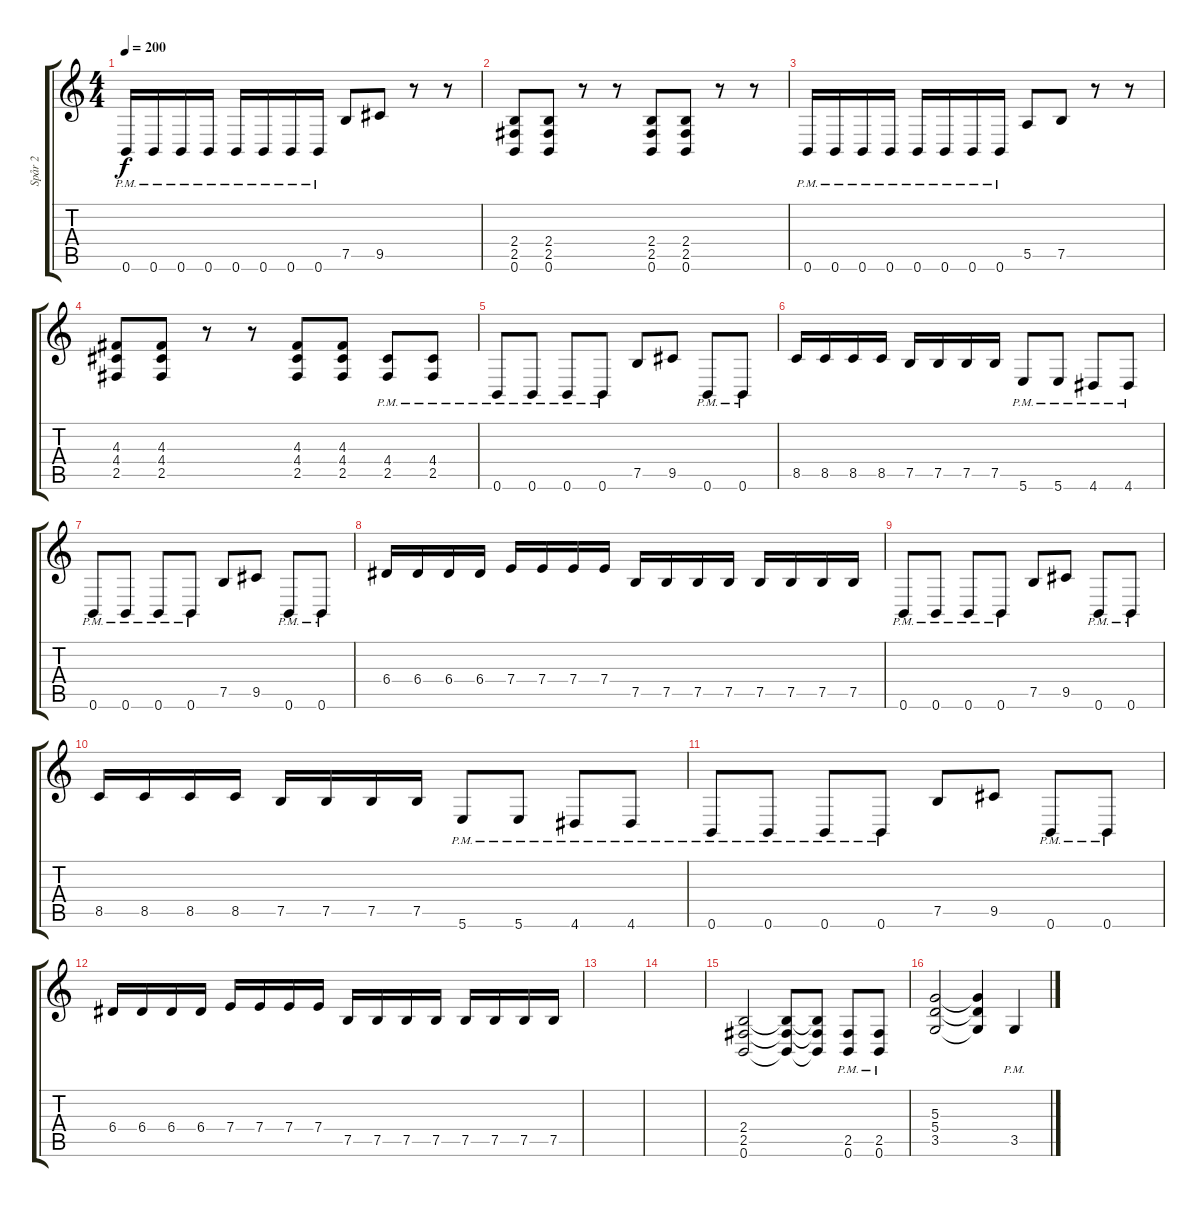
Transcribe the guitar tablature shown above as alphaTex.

\track ("Spår 2" "Spår 2") {instrument distortionguitar}
\staff {score tabs}
\tuning (B3 Gb3 D3 A2 E2 B1) {hide}
\ts (4 4)
\tempo 200
\clef g2
\ks c
0.6{pm}.16{dy f} 0.6{pm}.16 0.6{pm}.16 0.6{pm}.16 0.6{pm}.16 0.6{pm}.16 0.6{pm}.16 0.6{pm}.16 7.5.8 9.5.8 r.8 r.8 |
(2.4 2.5 0.6).8 (2.4 2.5 0.6).8 r.8 r.8 (2.4 2.5 0.6).8 (2.4 2.5 0.6).8 r.8 r.8 |
0.6{pm}.16 0.6{pm}.16 0.6{pm}.16 0.6{pm}.16 0.6{pm}.16 0.6{pm}.16 0.6{pm}.16 0.6{pm}.16 5.5.8 7.5.8 r.8 r.8 |
(4.3 4.4 2.5).8 (4.3 4.4 2.5).8 r.8 r.8 (4.3 4.4 2.5).8 (4.3 4.4 2.5).8 (4.4{pm} 2.5{pm}).8 (4.4{pm} 2.5{pm}).8 |
0.6{pm}.8 0.6{pm}.8 0.6{pm}.8 0.6{pm}.8 7.5.8 9.5.8 0.6{pm}.8 0.6{pm}.8 |
8.5.16 8.5.16 8.5.16 8.5.16 7.5.16 7.5.16 7.5.16 7.5.16 5.6{pm}.8 5.6{pm}.8 4.6{pm}.8 4.6{pm}.8 |
0.6{pm}.8 0.6{pm}.8 0.6{pm}.8 0.6{pm}.8 7.5.8 9.5.8 0.6{pm}.8 0.6{pm}.8 |
6.4.16 6.4.16 6.4.16 6.4.16 7.4.16 7.4.16 7.4.16 7.4.16 7.5.16 7.5.16 7.5.16 7.5.16 7.5.16 7.5.16 7.5.16 7.5.16 |
0.6{pm}.8 0.6{pm}.8 0.6{pm}.8 0.6{pm}.8 7.5.8 9.5.8 0.6{pm}.8 0.6{pm}.8 |
8.5.16 8.5.16 8.5.16 8.5.16 7.5.16 7.5.16 7.5.16 7.5.16 5.6{pm}.8 5.6{pm}.8 4.6{pm}.8 4.6{pm}.8 |
0.6{pm}.8 0.6{pm}.8 0.6{pm}.8 0.6{pm}.8 7.5.8 9.5.8 0.6{pm}.8 0.6{pm}.8 |
6.4.16 6.4.16 6.4.16 6.4.16 7.4.16 7.4.16 7.4.16 7.4.16 7.5.16 7.5.16 7.5.16 7.5.16 7.5.16 7.5.16 7.5.16 7.5.16 |
|
|
(2.4 2.5 0.6).2 (2.4{t} 2.5{t} 0.6{t}).8 (2.4{t} 2.5{t} 0.6{t}).8 (2.5{pm} 0.6{pm}).8 (2.5{pm} 0.6{pm}).8 |
(5.3 5.4 3.5).2 (5.3{t} 5.4{t} 3.5{t}).4 3.5{pm}.4
